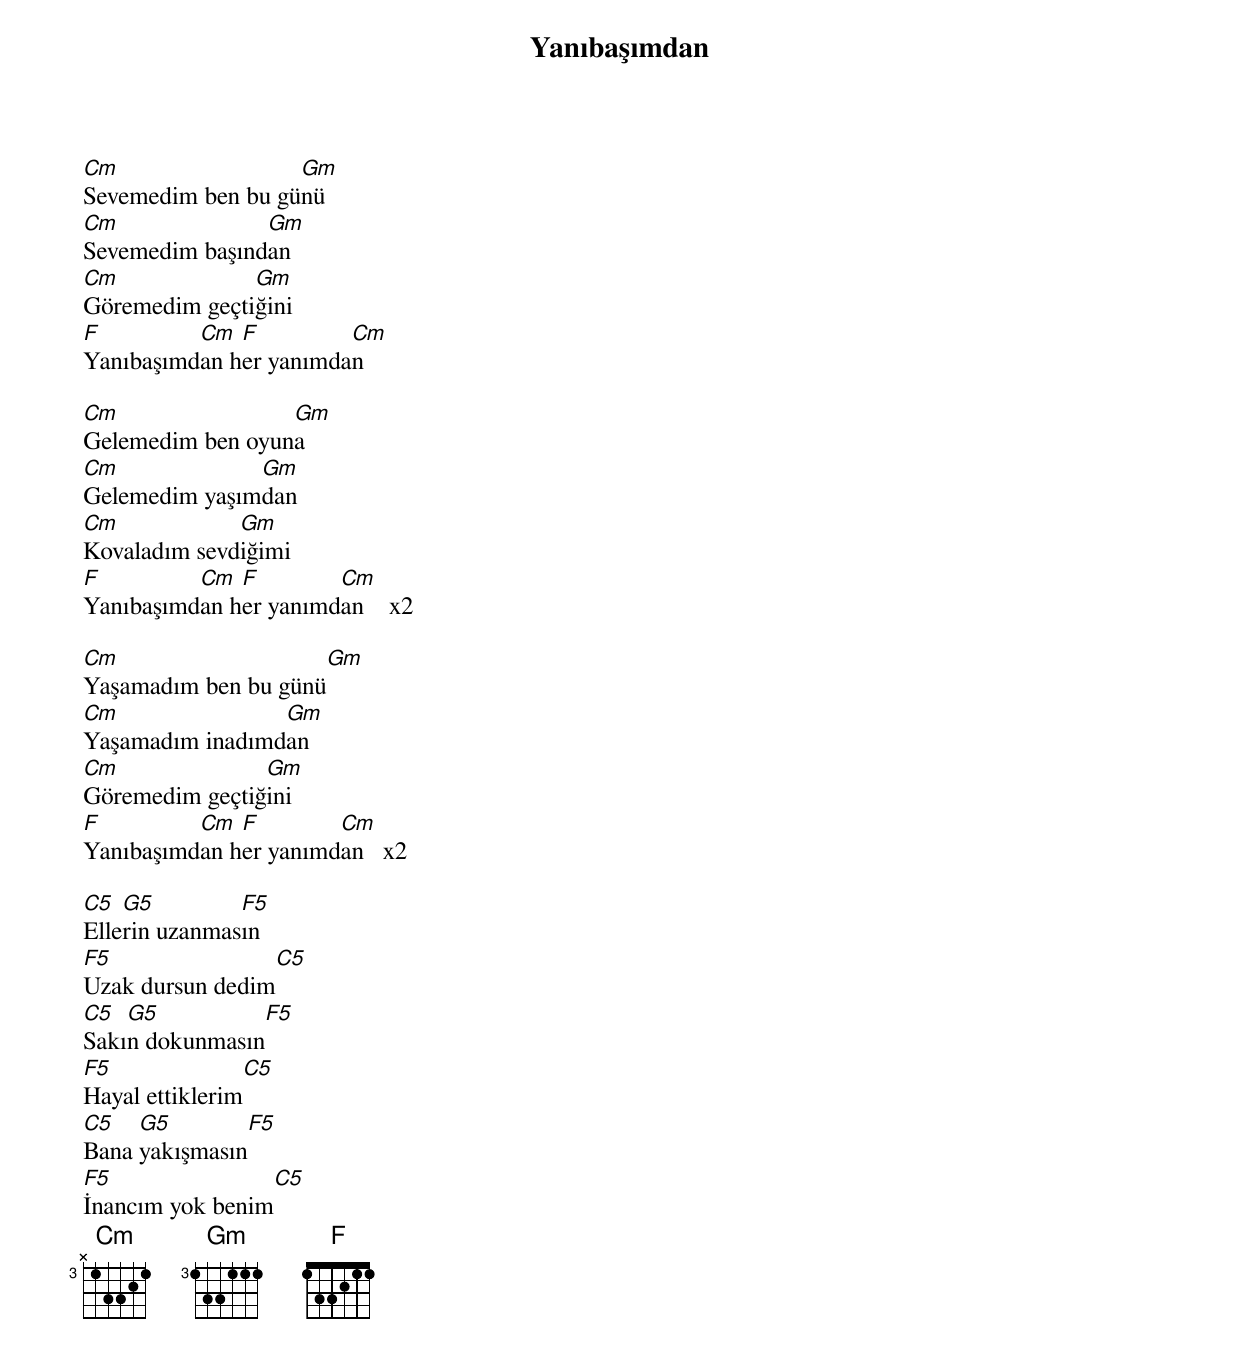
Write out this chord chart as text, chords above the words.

{title: Yanıbaşımdan}
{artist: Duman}

Cm                 Gm
Sevemedim ben bu günü
Cm              Gm
Sevemedim başından
Cm             Gm
Göremedim geçtiğini
F         Cm  F         Cm
Yanıbaşımdan her yanımdan

Cm                Gm
Gelemedim ben oyuna
Cm             Gm
Gelemedim yaşımdan
Cm            Gm
Kovaladım sevdiğimi
F         Cm  F        Cm
Yanıbaşımdan her yanımdan    x2

Cm                   Gm
Yaşamadım ben bu günü
Cm               Gm
Yaşamadım inadımdan
Cm              Gm
Göremedim geçtiğini
F         Cm  F        Cm
Yanıbaşımdan her yanımdan   x2

C5  G5         F5
Ellerin uzanmasın
F5                      C5
Uzak dursun dedim
C5  G5              F5
Sakın dokunmasın
F5                 C5
Hayal ettiklerim
C5   G5         F5
Bana yakışmasın
F5                      C5
İnancım yok benim
